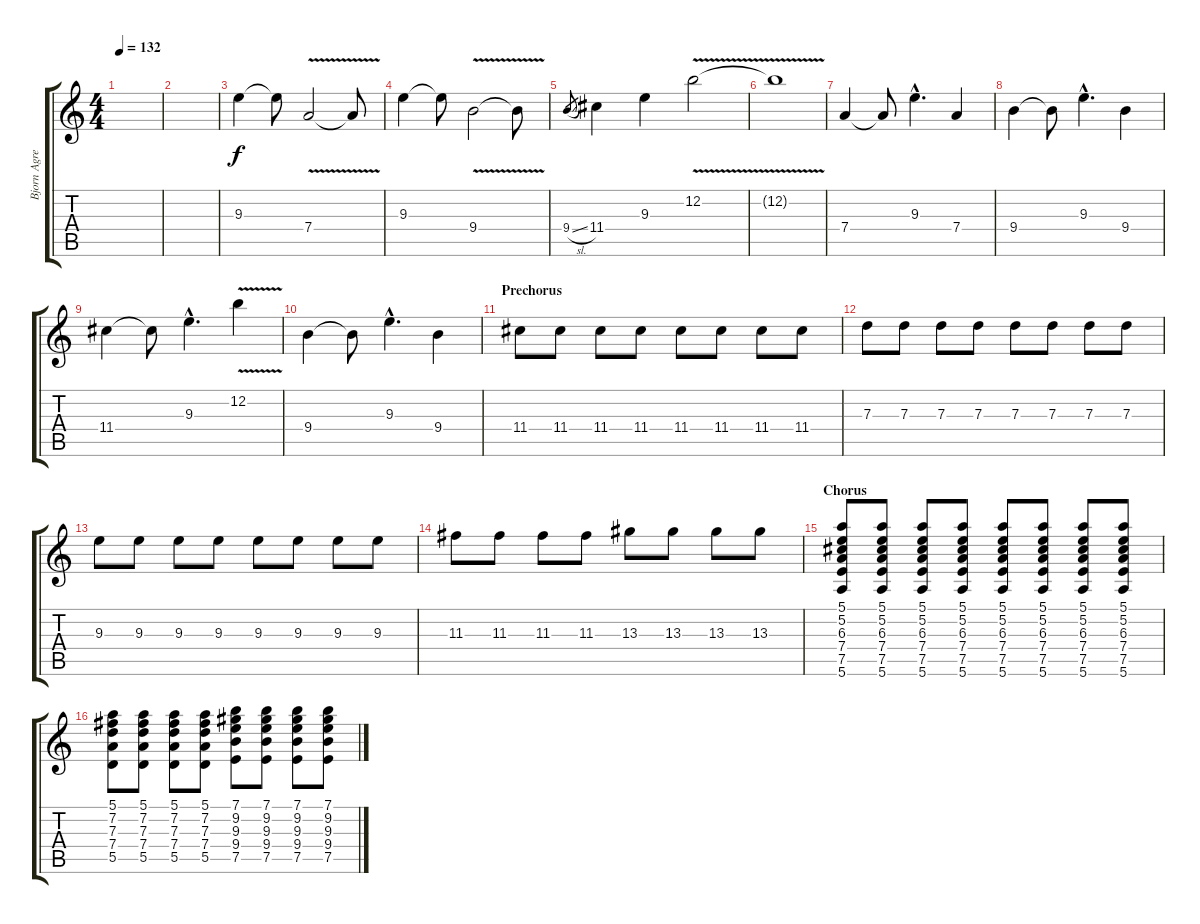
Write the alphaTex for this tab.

\track ("Bjorn Agren" "Bjorn Agre") {instrument electricguitarclean}
\staff {score tabs}
\tuning (E4 B3 G3 D3 A2 E2) {hide}
\ts (4 4)
\tempo 132
\clef g2
\ks c
|
|
9.3.4 9.3{t}.8 7.4{v}.2 7.4{t}.8 |
9.3.4 9.3{t}.8 9.4{v}.2 9.4{t}.8 |
9.4{sl}.8{gr} 11.4.4 9.3.4 12.2{v}.2 |
12.2{t}.1 |
7.4.4 7.4{t}.8 9.3{hac}.4{d} 7.4.4 |
9.4.4 9.4{t}.8 9.3{hac}.4{d} 9.4.4 |
11.4.4 11.4{t}.8 9.3{hac}.4{d} 12.2{v}.4 |
9.4.4 9.4{t}.8 9.3{hac}.4{d} 9.4.4 |
\section ("" "Prechorus")
11.4.8 11.4.8 11.4.8 11.4.8 11.4.8 11.4.8 11.4.8 11.4.8 |
7.3.8 7.3.8 7.3.8 7.3.8 7.3.8 7.3.8 7.3.8 7.3.8 |
9.3.8 9.3.8 9.3.8 9.3.8 9.3.8 9.3.8 9.3.8 9.3.8 |
11.3.8 11.3.8 11.3.8 11.3.8 13.3.8 13.3.8 13.3.8 13.3.8 |
\section ("" "Chorus")
(5.1 5.2 6.3 7.4 7.5 5.6).8 (5.1 5.2 6.3 7.4 7.5 5.6).8 (5.1 5.2 6.3 7.4 7.5 5.6).8 (5.1 5.2 6.3 7.4 7.5 5.6).8 (5.1 5.2 6.3 7.4 7.5 5.6).8 (5.1 5.2 6.3 7.4 7.5 5.6).8 (5.1 5.2 6.3 7.4 7.5 5.6).8 (5.1 5.2 6.3 7.4 7.5 5.6).8 |
(5.1 7.2 7.3 7.4 5.5).8 (5.1 7.2 7.3 7.4 5.5).8 (5.1 7.2 7.3 7.4 5.5).8 (5.1 7.2 7.3 7.4 5.5).8 (7.1 9.2 9.3 9.4 7.5).8 (7.1 9.2 9.3 9.4 7.5).8 (7.1 9.2 9.3 9.4 7.5).8 (7.1 9.2 9.3 9.4 7.5).8
